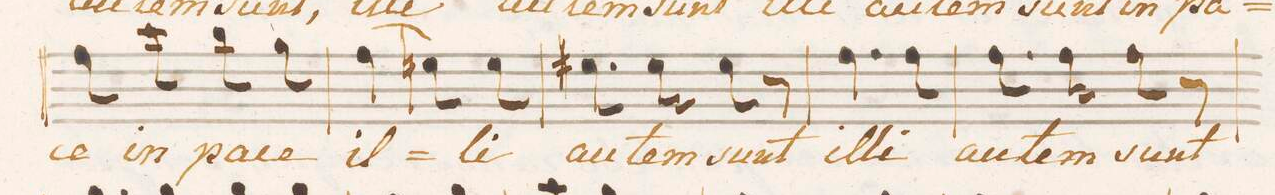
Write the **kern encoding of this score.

**kern	**text
*I"Alto.	*
*clefC3	*
*k[f#]	*
*M2/4	*
8g\	-ce
8dd\	in
8cc\	pa-
8a\	-ce
=41	=41
(>4g\	il-
8fn\)	.
8f\	-li
=42	=42
8.f#X\	au-
16f#\	-tem
8f#\	sunt
8r	.
=43	=43
4.g\	il-
8g\	-li
=44	=44
8.g\	au-
16g\	-tem
8g\	sunt
8r	.
=45	=45
*-	*-
